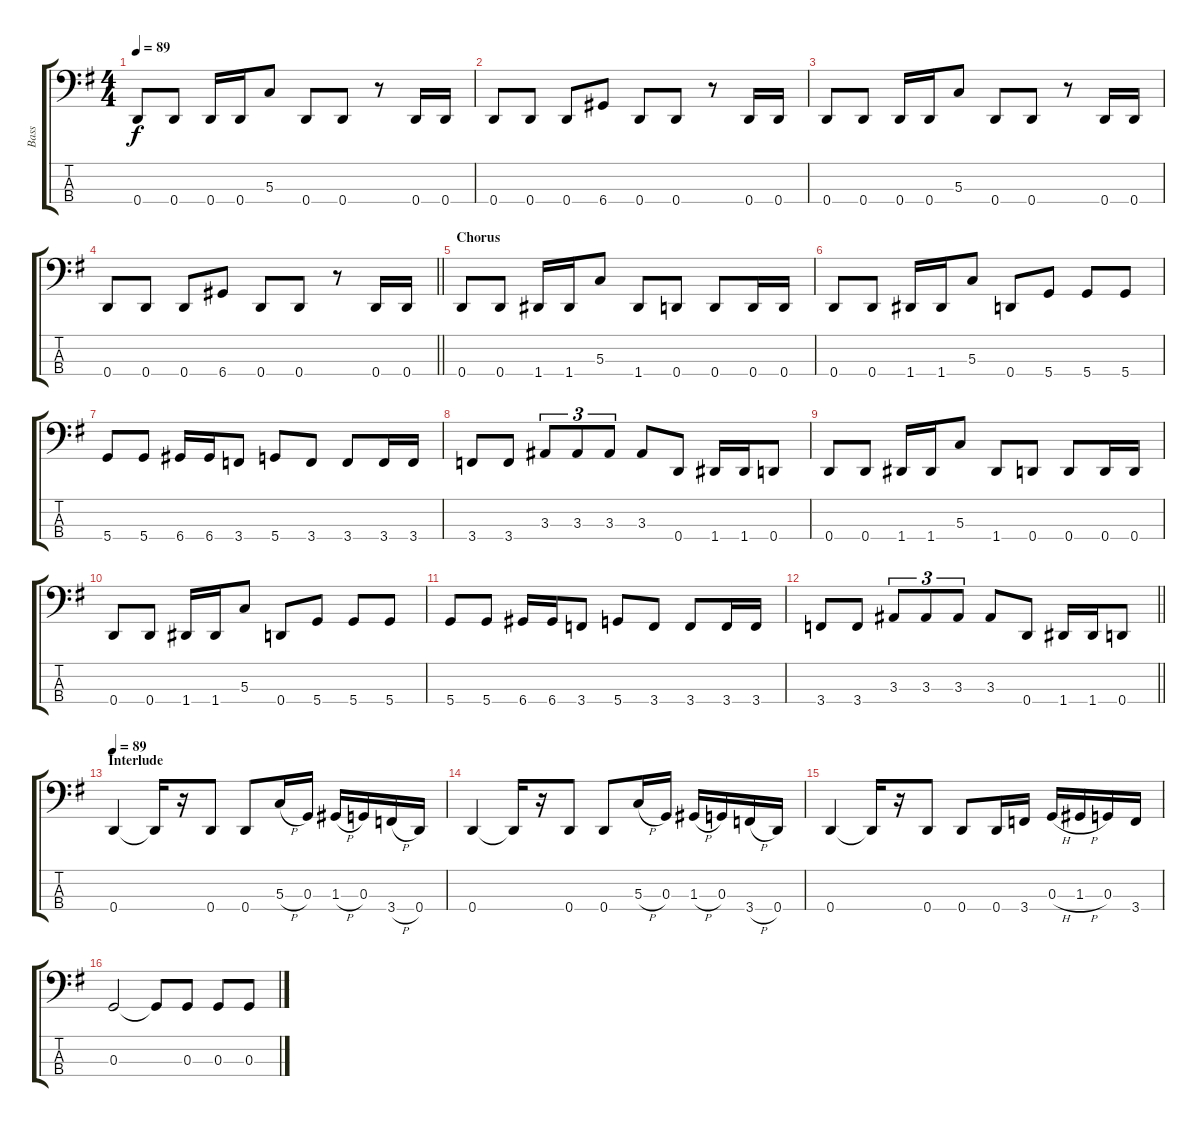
\track ("Bass" "Bass") {instrument electricbasspick}
\staff {score tabs}
\tuning (F2 C2 G1 D1) {hide}
\ts (4 4)
\tempo 89
\clef f4
\ks g
0.4.8{dy f} 0.4.8 0.4.16 0.4.16 5.3.8 0.4.8 0.4.8 r.8 0.4.16 0.4.16 |
0.4.8 0.4.8 0.4.8 6.4.8 0.4.8 0.4.8 r.8 0.4.16 0.4.16 |
0.4.8 0.4.8 0.4.16 0.4.16 5.3.8 0.4.8 0.4.8 r.8 0.4.16 0.4.16 |
\barLineRight lightlight
0.4.8 0.4.8 0.4.8 6.4.8 0.4.8 0.4.8 r.8 0.4.16 0.4.16 |
\section ("" "Chorus")
0.4.8 0.4.8 1.4.16 1.4.16 5.3.8 1.4.8 0.4.8 0.4.8 0.4.16 0.4.16 |
0.4.8 0.4.8 1.4.16 1.4.16 5.3.8 0.4.8 5.4.8 5.4.8 5.4.8 |
5.4.8 5.4.8 6.4.16 6.4.16 3.4.8 5.4.8 3.4.8 3.4.8 3.4.16 3.4.16 |
3.4.8 3.4.8 3.3.8{tu (3 2)} 3.3.8{tu (3 2)} 3.3.8{tu (3 2)} 3.3.8 0.4.8 1.4.16 1.4.16 0.4.8 |
0.4.8 0.4.8 1.4.16 1.4.16 5.3.8 1.4.8 0.4.8 0.4.8 0.4.16 0.4.16 |
0.4.8 0.4.8 1.4.16 1.4.16 5.3.8 0.4.8 5.4.8 5.4.8 5.4.8 |
5.4.8 5.4.8 6.4.16 6.4.16 3.4.8 5.4.8 3.4.8 3.4.8 3.4.16 3.4.16 |
\barLineRight lightlight
3.4.8 3.4.8 3.3.8{tu (3 2)} 3.3.8{tu (3 2)} 3.3.8{tu (3 2)} 3.3.8 0.4.8 1.4.16 1.4.16 0.4.8 |
\section ("" "Interlude")
\tempo 89
0.4.4 0.4{t}.16 r.16 0.4.8 0.4.8 5.3{h}.16 0.3.16 1.3{h}.16 0.3.16 3.4{h}.16 0.4.16 |
0.4.4 0.4{t}.16 r.16 0.4.8 0.4.8 5.3{h}.16 0.3.16 1.3{h}.16 0.3.16 3.4{h}.16 0.4.16 |
0.4.4 0.4{t}.16 r.16 0.4.8 0.4.8 0.4.16 3.4.16 0.3{h}.16 1.3{h}.16 0.3.16 3.4.16 |
0.3.2 0.3{t}.8 0.3.8 0.3.8 0.3.8
